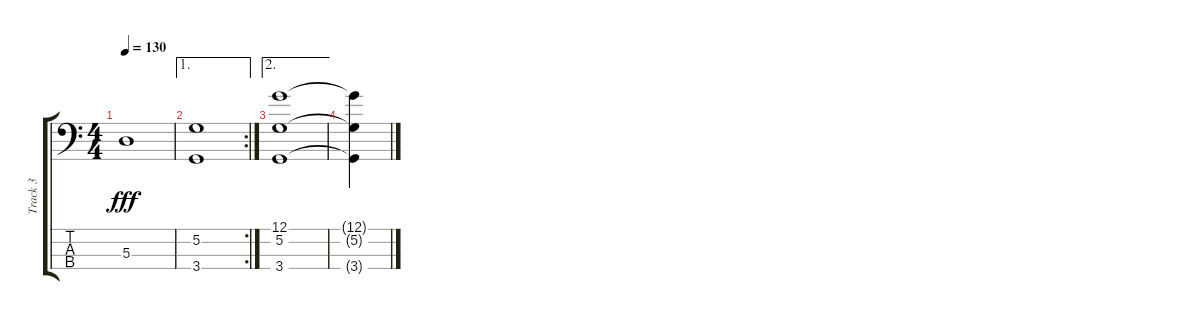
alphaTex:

\track ("Track 3" "Track 3") {instrument electricbasspick}
\staff {score tabs}
\tuning (G2 D2 A1 E1) {hide}
\ts (4 4)
\tempo 130
\clef f4
\ks c
5.3.1{dy fff} |
\ae 1
\rc 2
(5.2 3.4).1 |
\ae 2
(12.1 5.2 3.4).1 |
(12.1{t} 5.2{t} 3.4{t}).4
